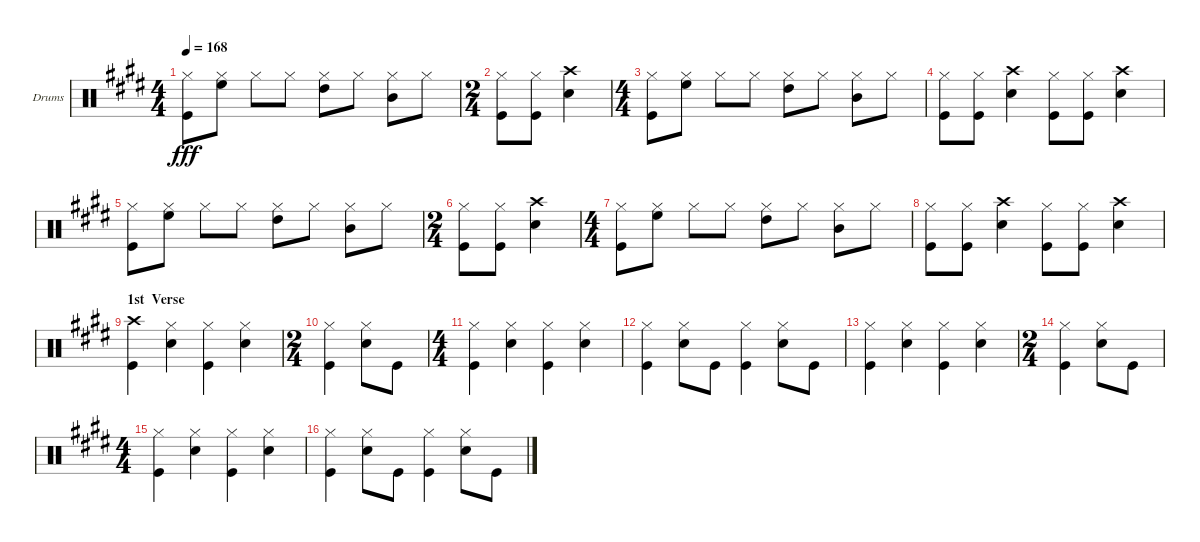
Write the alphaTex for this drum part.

\bracketExtendMode groupsimilarinstruments
\firstSystemTrackNameOrientation horizontal
\otherSystemsTrackNameOrientation horizontal
\track ("Drumkit" "Drums") {instrument percussion}
\staff {score}
\articulation defaults
\ts (4 4)
\tempo 168
\clef neutral
\scale
1.06557
\ks e
("Hi-Hat (closed)" "Kick (hit)").8{dy fff} ("High Floor Tom (hit)" "Hi-Hat (closed)").8 "Hi-Hat (closed)".8 "Hi-Hat (closed)".8 ("High Tom (hit)" "Hi-Hat (closed)").8 "Hi-Hat (closed)".8 ("Mid Tom (hit)" "Hi-Hat (closed)").8 "Hi-Hat (closed)".8 |
\ts (2 4)
\scale
0.934426 ("Kick (hit)" "Hi-Hat (closed)").8 ("Kick (hit)" "Hi-Hat (closed)").8 ("Snare (hit) 2" "Crash high (hit)").4 |
\ts (4 4)
\scale
1.09584 ("Hi-Hat (closed)" "Kick (hit)").8 ("High Floor Tom (hit)" "Hi-Hat (closed)").8 "Hi-Hat (closed)".8 "Hi-Hat (closed)".8 ("High Tom (hit)" "Hi-Hat (closed)").8 "Hi-Hat (closed)".8 ("Hi-Hat (closed)" "Mid Tom (hit)").8 "Hi-Hat (closed)".8 |
\scale
0.904161 ("Hi-Hat (closed)" "Kick (hit)").8 ("Hi-Hat (closed)" "Kick (hit)").8 ("Snare (hit) 2" "Crash high (hit)").4 ("Kick (hit)" "Hi-Hat (closed)").8 ("Kick (hit)" "Hi-Hat (closed)").8 ("Crash high (hit)" "Snare (hit) 2").4 |
\scale
1.06557 ("Hi-Hat (closed)" "Kick (hit)").8 ("High Floor Tom (hit)" "Hi-Hat (closed)").8 "Hi-Hat (closed)".8 "Hi-Hat (closed)".8 ("High Tom (hit)" "Hi-Hat (closed)").8 "Hi-Hat (closed)".8 ("Hi-Hat (closed)" "Mid Tom (hit)").8 "Hi-Hat (closed)".8 |
\ts (2 4)
\scale
0.934426 ("Hi-Hat (closed)" "Kick (hit)").8 ("Hi-Hat (closed)" "Kick (hit)").8 ("Crash high (hit)" "Snare (hit) 2").4 |
\ts (4 4)
\scale
1.09584 ("Hi-Hat (closed)" "Kick (hit)").8 ("High Floor Tom (hit)" "Hi-Hat (closed)").8 "Hi-Hat (closed)".8 "Hi-Hat (closed)".8 ("High Tom (hit)" "Hi-Hat (closed)").8 "Hi-Hat (closed)".8 ("Hi-Hat (closed)" "Mid Tom (hit)").8 "Hi-Hat (closed)".8 |
\scale
0.904161 ("Hi-Hat (closed)" "Kick (hit)").8 ("Hi-Hat (closed)" "Kick (hit)").8 ("Snare (hit) 2" "Crash high (hit)").4 ("Kick (hit)" "Hi-Hat (closed)").8 ("Kick (hit)" "Hi-Hat (closed)").8 ("Crash high (hit)" "Snare (hit) 2").4 |
\section ("" "1st  Verse")
\scale
1.06557 ("Kick (hit)" "Crash high (hit)").4 ("Hi-Hat (closed)" "Snare (hit) 2").4 ("Hi-Hat (closed)" "Kick (hit)").4 ("Snare (hit) 2" "Hi-Hat (closed)").4 |
\ts (2 4)
\scale
0.934426 ("Hi-Hat (closed)" "Kick (hit)").4 ("Snare (hit) 2" "Hi-Hat (closed)").8 "Kick (hit)".8 |
\ts (4 4)
\scale
1.09584 ("Kick (hit)" "Hi-Hat (closed)").4 ("Snare (hit) 2" "Hi-Hat (closed)").4 ("Kick (hit)" "Hi-Hat (closed)").4 ("Snare (hit) 2" "Hi-Hat (closed)").4 |
\scale
0.904161 ("Hi-Hat (closed)" "Kick (hit)").4 ("Snare (hit) 2" "Hi-Hat (closed)").8 "Kick (hit)".8 ("Kick (hit)" "Hi-Hat (closed)").4 ("Hi-Hat (closed)" "Snare (hit) 2").8 "Kick (hit)".8 |
\scale
1.06557 ("Hi-Hat (closed)" "Kick (hit)").4 ("Hi-Hat (closed)" "Snare (hit) 2").4 ("Hi-Hat (closed)" "Kick (hit)").4 ("Snare (hit) 2" "Hi-Hat (closed)").4 |
\ts (2 4)
\scale
0.934426 ("Hi-Hat (closed)" "Kick (hit)").4 ("Snare (hit) 2" "Hi-Hat (closed)").8 "Kick (hit)".8 |
\ts (4 4)
\scale
1.09584 ("Kick (hit)" "Hi-Hat (closed)").4 ("Snare (hit) 2" "Hi-Hat (closed)").4 ("Kick (hit)" "Hi-Hat (closed)").4 ("Snare (hit) 2" "Hi-Hat (closed)").4 |
\scale
0.904161 ("Hi-Hat (closed)" "Kick (hit)").4 ("Snare (hit) 2" "Hi-Hat (closed)").8 "Kick (hit)".8 ("Kick (hit)" "Hi-Hat (closed)").4 ("Hi-Hat (closed)" "Snare (hit) 2").8 "Kick (hit)".8
